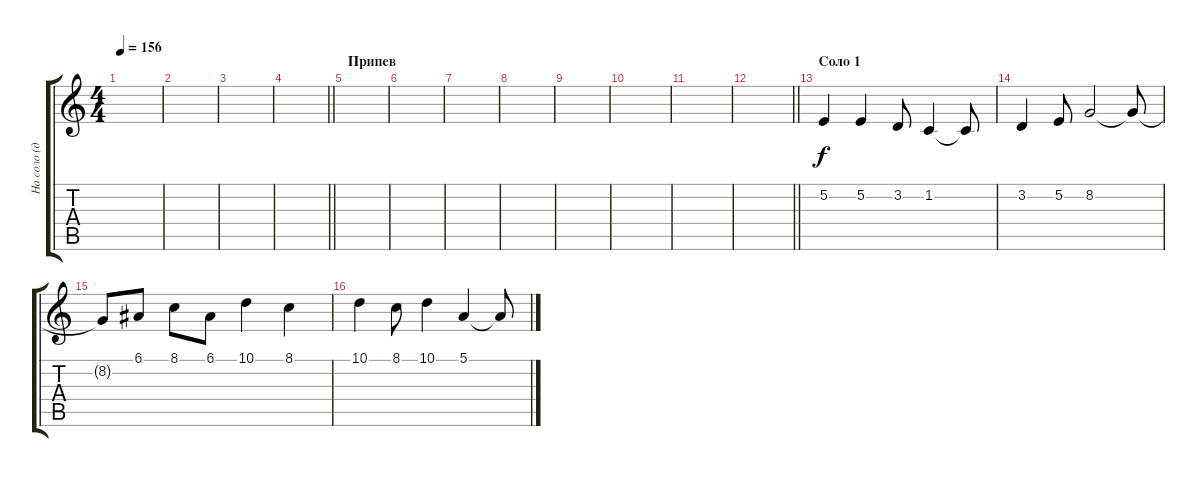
\track ("На соло (для сочности звучания)" "На соло (д") {instrument fx7echoes}
\staff {score tabs}
\tuning (E4 B3 G3 D3 A2 E2) {hide}
\ts (4 4)
\tempo 156
\clef g2
\ks c
|
|
|
\barLineRight lightlight
|
\section ("" "Припев")
|
|
|
|
|
|
|
\barLineRight lightlight
|
\section ("" "Соло 1")
5.2.4 5.2.4 3.2.8 1.2.4 1.2{t}.8 |
3.2.4 5.2.8 8.2.2 8.2{t}.8 |
8.2{t}.8 6.1.8 8.1.8 6.1.8 10.1.4 8.1.4 |
10.1.4 8.1.8 10.1.4 5.1.4 5.1{t}.8
